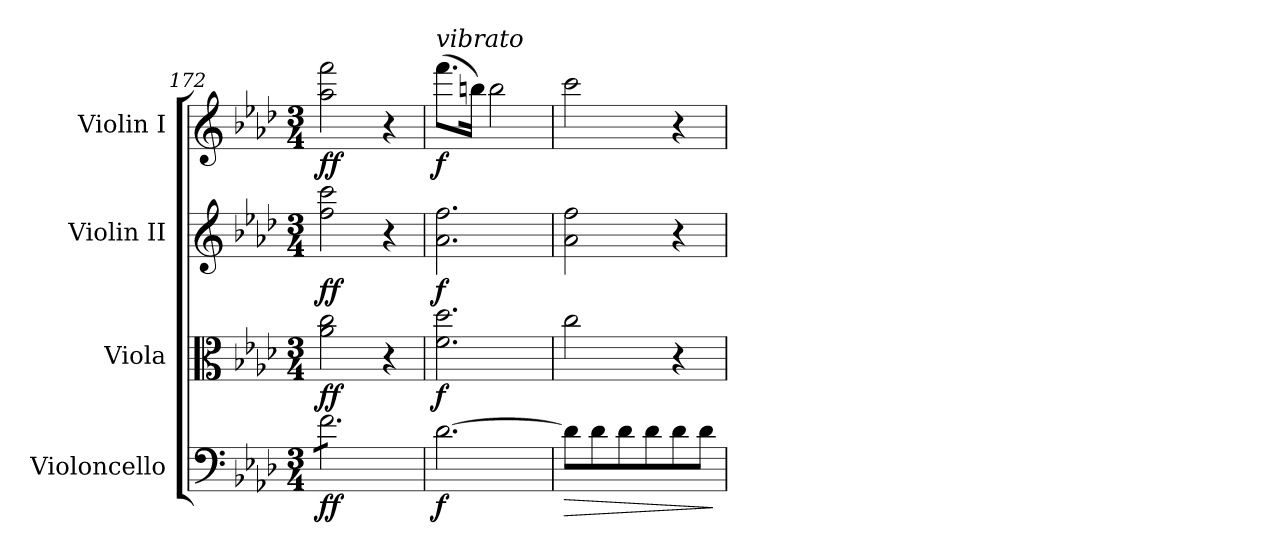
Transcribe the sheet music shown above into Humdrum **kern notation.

**kern	**dynam	**kern	**dynam	**kern	**dynam	**kern	**dynam
*part4	*part4	*part3	*part3	*part2	*part2	*part1	*part1
*staff4	*staff4	*staff3	*staff3	*staff2	*staff2	*staff1	*staff1
*I"Violoncello	*	*I"Viola	*	*I"Violin II	*	*I"Violin I	*
*I'Vc	*	*I'Vla	*	*I'Vln	*	*I'Vln	*
*clefF4	*	*clefC3	*	*clefG2	*	*clefG2	*
*k[b-e-a-d-]	*	*k[b-e-a-d-]	*	*k[b-e-a-d-]	*	*k[b-e-a-d-]	*
*M3/4	*	*M3/4	*	*M3/4	*	*M3/4	*
=172	=172	=172	=172	=172	=172	=172	=172
!	!LO:DY:b	!	!LO:DY:b	!	!LO:DY:b	!	!LO:DY:b
*tremolo	*	*	*	*	*	*	*
8f\L	ff	2a-\ 2cc\	ff	2ff\ 2ccc\	ff	2aa-\ 2fff\	ff
8f\	.	.	.	.	.	.	.
8f\	.	.	.	.	.	.	.
8f\	.	.	.	.	.	.	.
8f\	.	4r	.	4r	.	4r	.
8f\J	.	.	.	.	.	.	.
*Xtremolo	*	*	*	*	*	*	*
=173	=173	=173	=173	=173	=173	=173	=173
!	!	!	!	!	!	!LO:TX:a:i:t=vibrato	!
!	!LO:DY:b	!	!LO:DY:b	!	!LO:DY:b	!	!LO:DY:b
[2.d-\	f	2.f\ 2.dd-\	f	2.a-\ 2.ff\	f	(8.fff\L	f
.	.	.	.	.	.	16bbn\Jk)	.
.	.	.	.	.	.	2bb\	.
=174	=174	=174	=174	=174	=174	=174	=174
!	!LO:HP:b	!	!	!	!	!	!
8d-\L]	>	2cc\	.	2a-\ 2ff\	.	2ccc\	.
8d-\	.	.	.	.	.	.	.
8d-\	.	.	.	.	.	.	.
8d-\	.	.	.	.	.	.	.
8d-\	.	4r	.	4r	.	4r	.
8d-\J	.	.	.	.	.	.	.
.	]	.	.	.	.	.	.
=	=	=	=	=	=	=	=
*-	*-	*-	*-	*-	*-	*-	*-
